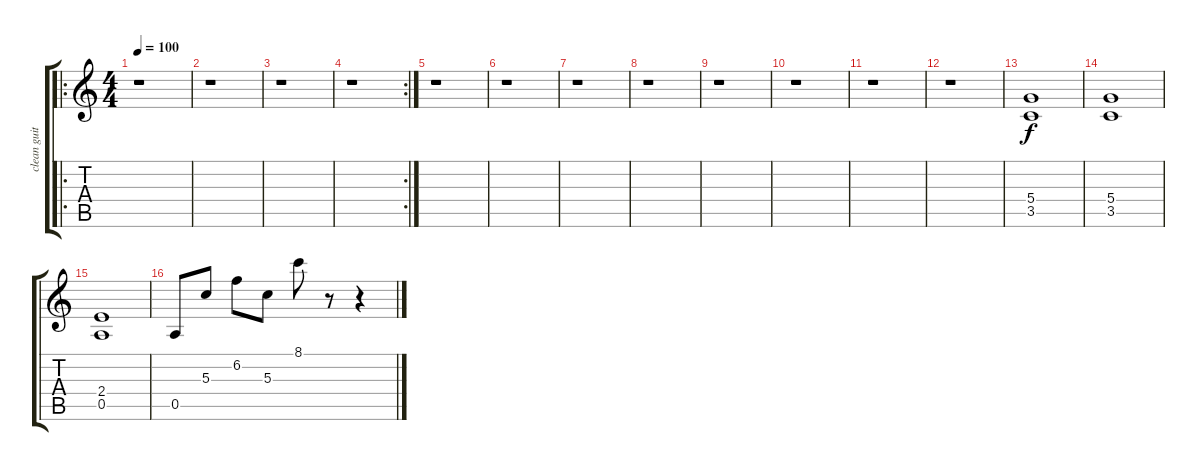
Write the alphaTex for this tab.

\track ("clean guitar 2" "clean guit") {instrument acousticguitarnylon}
\staff {score tabs}
\tuning (E4 B3 G3 D3 A2 E2) {hide}
\ro
\ts (4 4)
\tempo 100
\clef g2
\ks c
r.1{dy f} |
r.1 |
r.1 |
\rc 2
r.1 |
r.1 |
r.1 |
r.1 |
r.1 |
r.1 |
r.1 |
r.1 |
r.1 |
(5.4 3.5).1 |
(5.4 3.5).1 |
(2.4 0.5).1 |
0.5.8 5.3.8 6.2.8 5.3.8 8.1.8 r.8 r.4
